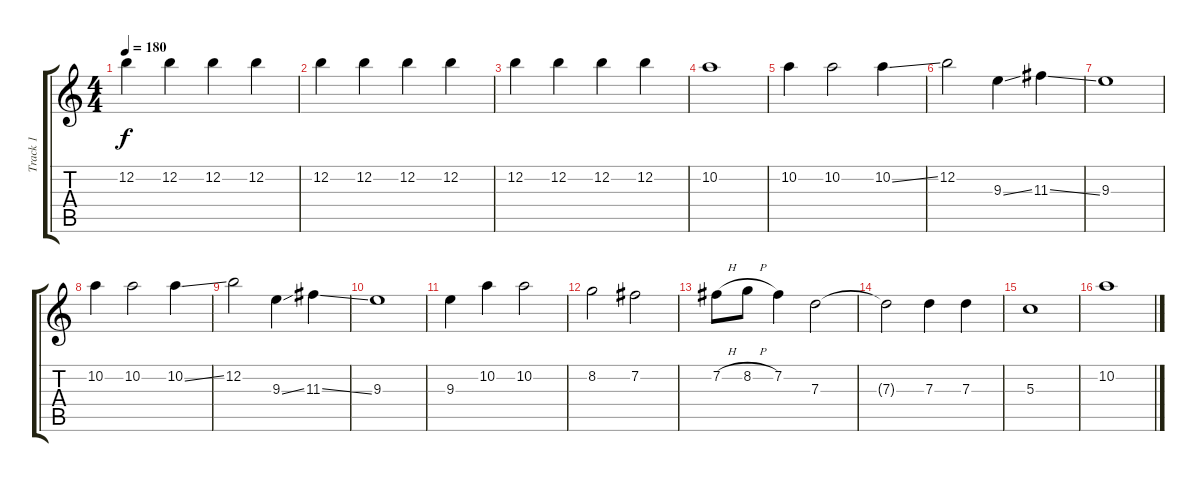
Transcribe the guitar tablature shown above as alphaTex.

\track ("Track 1" "Track 1") {instrument electricguitarjazz}
\staff {score tabs}
\tuning (E4 B3 G3 D3 A2 E2) {hide}
\ts (4 4)
\tempo 180
\clef g2
\ks c
12.2.4{dy f} 12.2.4 12.2.4 12.2.4 |
12.2.4 12.2.4 12.2.4 12.2.4 |
12.2.4 12.2.4 12.2.4 12.2.4 |
10.2.1 |
10.2.4 10.2.2 10.2{ss}.4 |
12.2.2 9.3{ss}.4 11.3{ss}.4 |
9.3.1 |
10.2.4 10.2.2 10.2{ss}.4 |
12.2.2 9.3{ss}.4 11.3{ss}.4 |
9.3.1 |
9.3.4 10.2.4 10.2.2 |
8.2.2 7.2.2 |
7.2{h}.8 8.2{h}.8 7.2.4 7.3.2 |
7.3{t}.2 7.3.4 7.3.4 |
5.3.1 |
10.2.1
